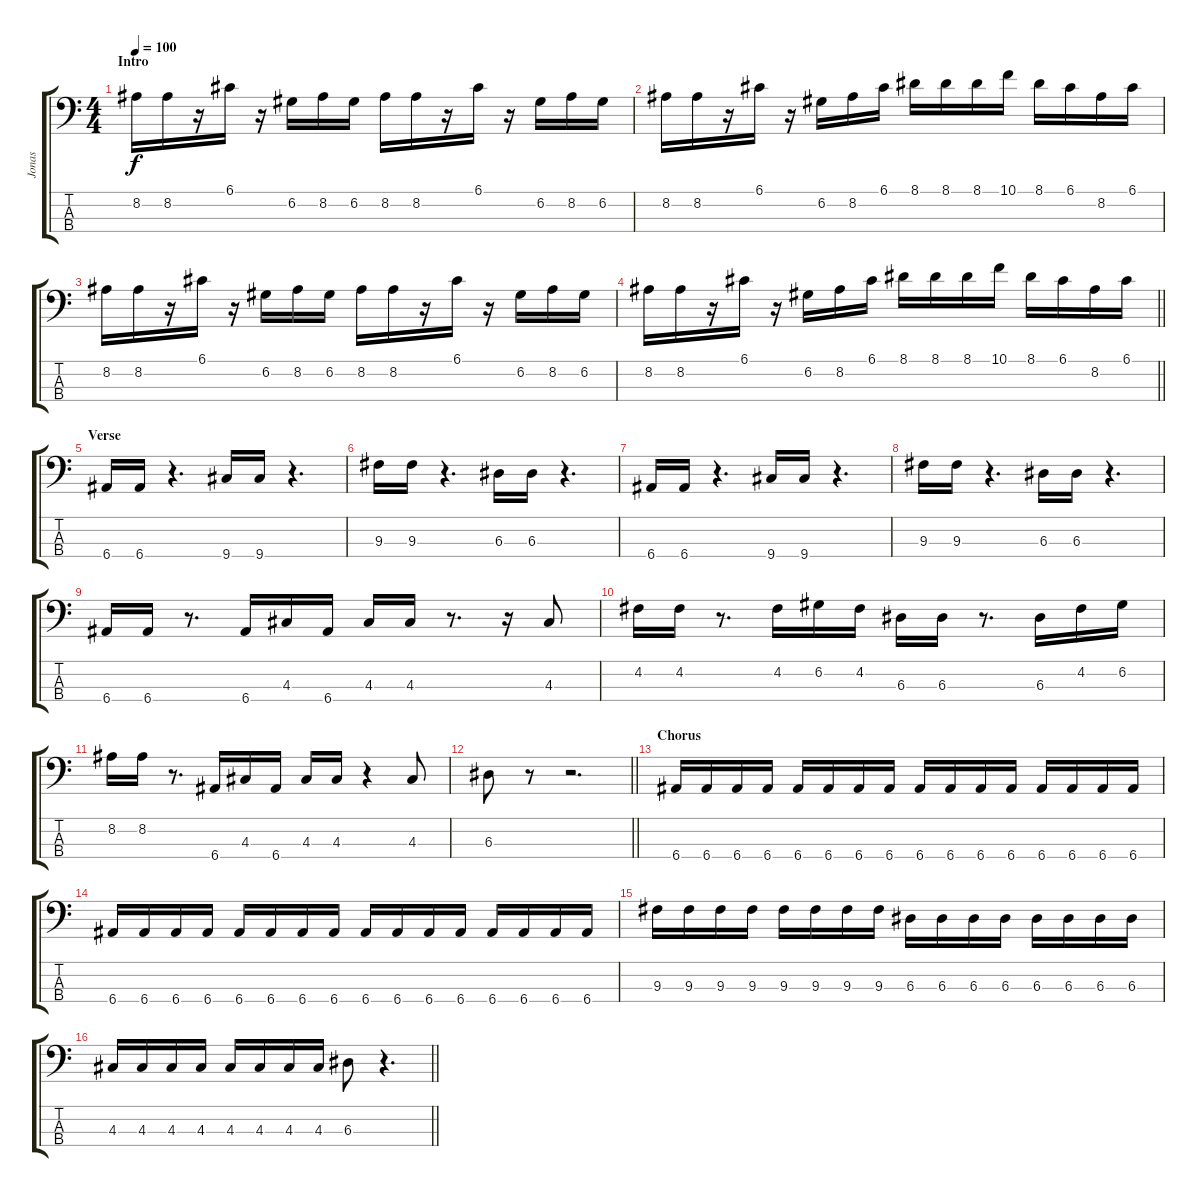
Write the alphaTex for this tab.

\track ("Jonas" "Jonas") {instrument slapbass2}
\staff {score tabs}
\tuning (G2 D2 A1 E1) {hide}
\ts (4 4)
\section ("" "Intro")
\tempo 100
\clef f4
\ks c
8.2.16{dy f instrument slapbass2} 8.2.16 r.16 6.1.16 r.16 6.2.16 8.2.16 6.2.16 8.2.16 8.2.16 r.16 6.1.16 r.16 6.2.16 8.2.16 6.2.16 |
8.2.16 8.2.16 r.16 6.1.16 r.16 6.2.16 8.2.16 6.1.16 8.1.16 8.1.16 8.1.16 10.1.16 8.1.16 6.1.16 8.2.16 6.1.16 |
8.2.16 8.2.16 r.16 6.1.16 r.16 6.2.16 8.2.16 6.2.16 8.2.16 8.2.16 r.16 6.1.16 r.16 6.2.16 8.2.16 6.2.16 |
\barLineRight lightlight
8.2.16 8.2.16 r.16 6.1.16 r.16 6.2.16 8.2.16 6.1.16 8.1.16 8.1.16 8.1.16 10.1.16 8.1.16 6.1.16 8.2.16 6.1.16 |
\section ("" "Verse")
6.4.16 6.4.16 r.4{d} 9.4.16 9.4.16 r.4{d} |
9.3.16 9.3.16 r.4{d} 6.3.16 6.3.16 r.4{d} |
6.4.16 6.4.16 r.4{d} 9.4.16 9.4.16 r.4{d} |
9.3.16 9.3.16 r.4{d} 6.3.16 6.3.16 r.4{d} |
6.4.16 6.4.16 r.8{d} 6.4.16 4.3.16 6.4.16 4.3.16 4.3.16 r.8{d} r.16 4.3.8 |
4.2.16 4.2.16 r.8{d} 4.2.16 6.2.16 4.2.16 6.3.16 6.3.16 r.8{d} 6.3.16 4.2.16 6.2.16 |
8.2.16 8.2.16 r.8{d} 6.4.16 4.3.16 6.4.16 4.3.16 4.3.16 r.4 4.3.8 |
\barLineRight lightlight
6.3.8 r.8 r.2{d} |
\section ("" "Chorus")
6.4.16 6.4.16 6.4.16 6.4.16 6.4.16 6.4.16 6.4.16 6.4.16 6.4.16 6.4.16 6.4.16 6.4.16 6.4.16 6.4.16 6.4.16 6.4.16 |
6.4.16 6.4.16 6.4.16 6.4.16 6.4.16 6.4.16 6.4.16 6.4.16 6.4.16 6.4.16 6.4.16 6.4.16 6.4.16 6.4.16 6.4.16 6.4.16 |
9.3.16 9.3.16 9.3.16 9.3.16 9.3.16 9.3.16 9.3.16 9.3.16 6.3.16 6.3.16 6.3.16 6.3.16 6.3.16 6.3.16 6.3.16 6.3.16 |
\barLineRight lightlight
4.3.16 4.3.16 4.3.16 4.3.16 4.3.16 4.3.16 4.3.16 4.3.16 6.3.8 r.4{d}
